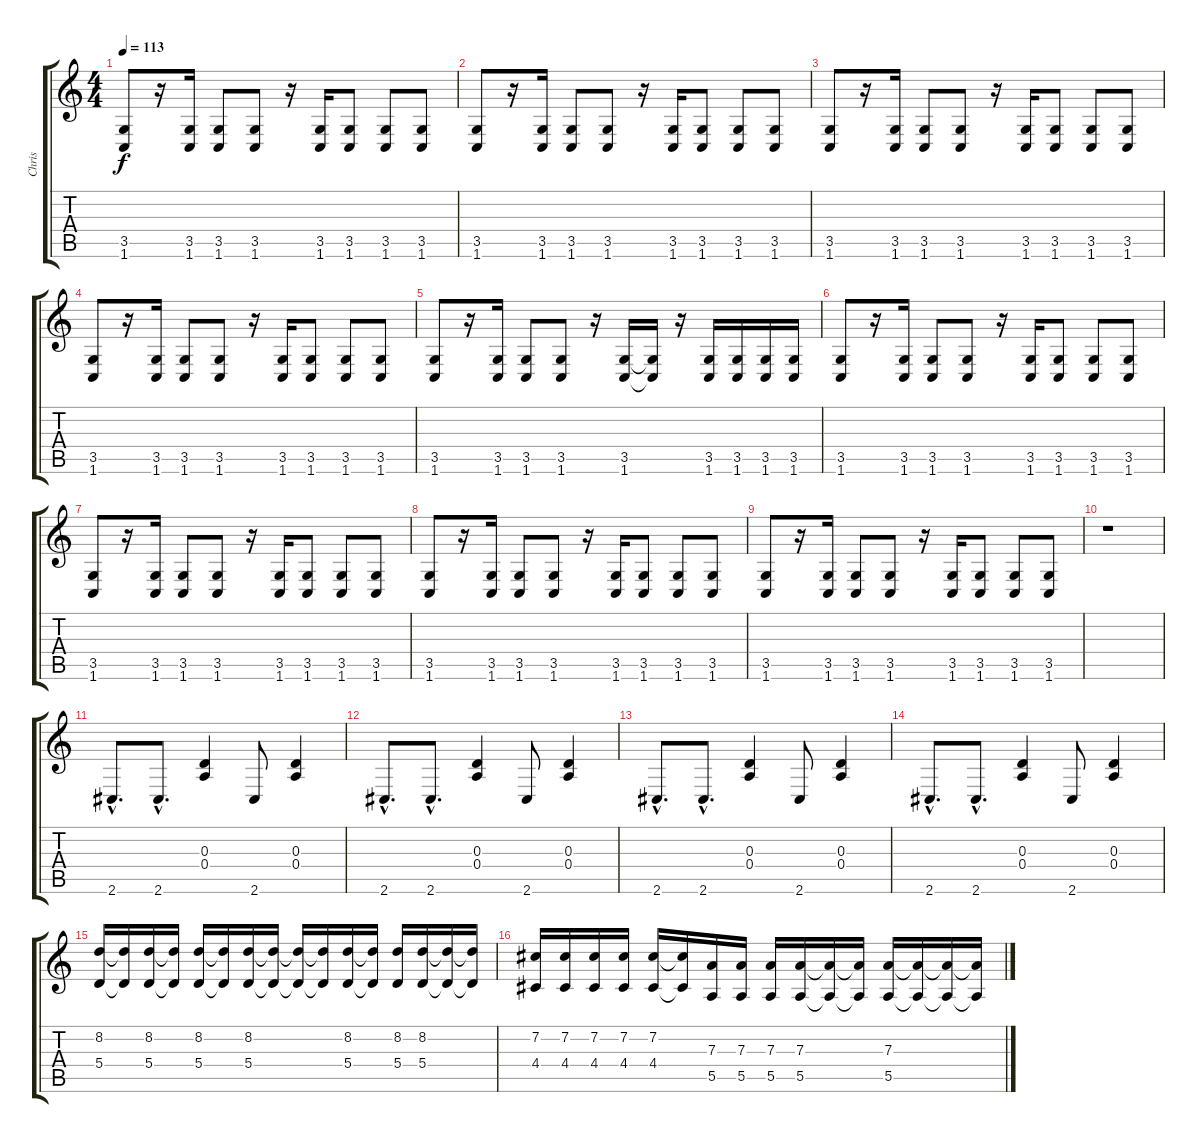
\track ("Chris" "Chris") {instrument distortionguitar}
\staff {score tabs}
\tuning (B3 Gb3 D3 A2 E2 B1) {hide}
\ts (4 4)
\tempo 113
\clef g2
\ks c
(3.5 1.6).8{dy f instrument distortionguitar} r.16 (3.5 1.6).16 (3.5 1.6).8 (3.5 1.6).8 r.16 (3.5 1.6).16 (3.5 1.6).8 (3.5 1.6).8 (3.5 1.6).8 |
(3.5 1.6).8 r.16 (3.5 1.6).16 (3.5 1.6).8 (3.5 1.6).8 r.16 (3.5 1.6).16 (3.5 1.6).8 (3.5 1.6).8 (3.5 1.6).8 |
(3.5 1.6).8 r.16 (3.5 1.6).16 (3.5 1.6).8 (3.5 1.6).8 r.16 (3.5 1.6).16 (3.5 1.6).8 (3.5 1.6).8 (3.5 1.6).8 |
(3.5 1.6).8 r.16 (3.5 1.6).16 (3.5 1.6).8 (3.5 1.6).8 r.16 (3.5 1.6).16 (3.5 1.6).8 (3.5 1.6).8 (3.5 1.6).8 |
(3.5 1.6).8 r.16 (3.5 1.6).16 (3.5 1.6).8 (3.5 1.6).8 r.16 (3.5 1.6).16 (3.5{t} 1.6{t}).16 r.16 (3.5 1.6).16 (3.5 1.6).16 (3.5 1.6).16 (3.5 1.6).16 |
(3.5 1.6).8 r.16 (3.5 1.6).16 (3.5 1.6).8 (3.5 1.6).8 r.16 (3.5 1.6).16 (3.5 1.6).8 (3.5 1.6).8 (3.5 1.6).8 |
(3.5 1.6).8 r.16 (3.5 1.6).16 (3.5 1.6).8 (3.5 1.6).8 r.16 (3.5 1.6).16 (3.5 1.6).8 (3.5 1.6).8 (3.5 1.6).8 |
(3.5 1.6).8 r.16 (3.5 1.6).16 (3.5 1.6).8 (3.5 1.6).8 r.16 (3.5 1.6).16 (3.5 1.6).8 (3.5 1.6).8 (3.5 1.6).8 |
(3.5 1.6).8 r.16 (3.5 1.6).16 (3.5 1.6).8 (3.5 1.6).8 r.16 (3.5 1.6).16 (3.5 1.6).8 (3.5 1.6).8 (3.5 1.6).8 |
r.1 |
2.6{hac}.8{d} 2.6{hac}.8{d} (0.3 0.4).4 2.6.8 (0.3 0.4).4 |
2.6{hac}.8{d} 2.6{hac}.8{d} (0.3 0.4).4 2.6.8 (0.3 0.4).4 |
2.6{hac}.8{d} 2.6{hac}.8{d} (0.3 0.4).4 2.6.8 (0.3 0.4).4 |
2.6{hac}.8{d} 2.6{hac}.8{d} (0.3 0.4).4 2.6.8 (0.3 0.4).4 |
(8.2 5.4).16{volume 8} (8.2{t} 5.4{t}).16 (8.2 5.4).16 (8.2{t} 5.4{t}).16 (8.2 5.4).16 (8.2{t} 5.4{t}).16 (8.2 5.4).16 (8.2{t} 5.4{t}).16 (8.2{t} 5.4{t}).16 (8.2{t} 5.4{t}).16 (8.2 5.4).16 (8.2{t} 5.4{t}).16 (8.2 5.4).16 (8.2 5.4).16 (8.2{t} 5.4{t}).16 (8.2{t} 5.4{t}).16 |
(7.2 4.4).16 (7.2 4.4).16 (7.2 4.4).16 (7.2 4.4).16 (7.2 4.4).16 (7.2{t} 4.4{t}).16 (7.3 5.5).16 (7.3 5.5).16 (7.3 5.5).16 (7.3 5.5).16 (7.3{t} 5.5{t}).16 (7.3{t} 5.5{t}).16 (7.3 5.5).16 (7.3{t} 5.5{t}).16 (7.3{t} 5.5{t}).16 (7.3{t} 5.5{t}).16
